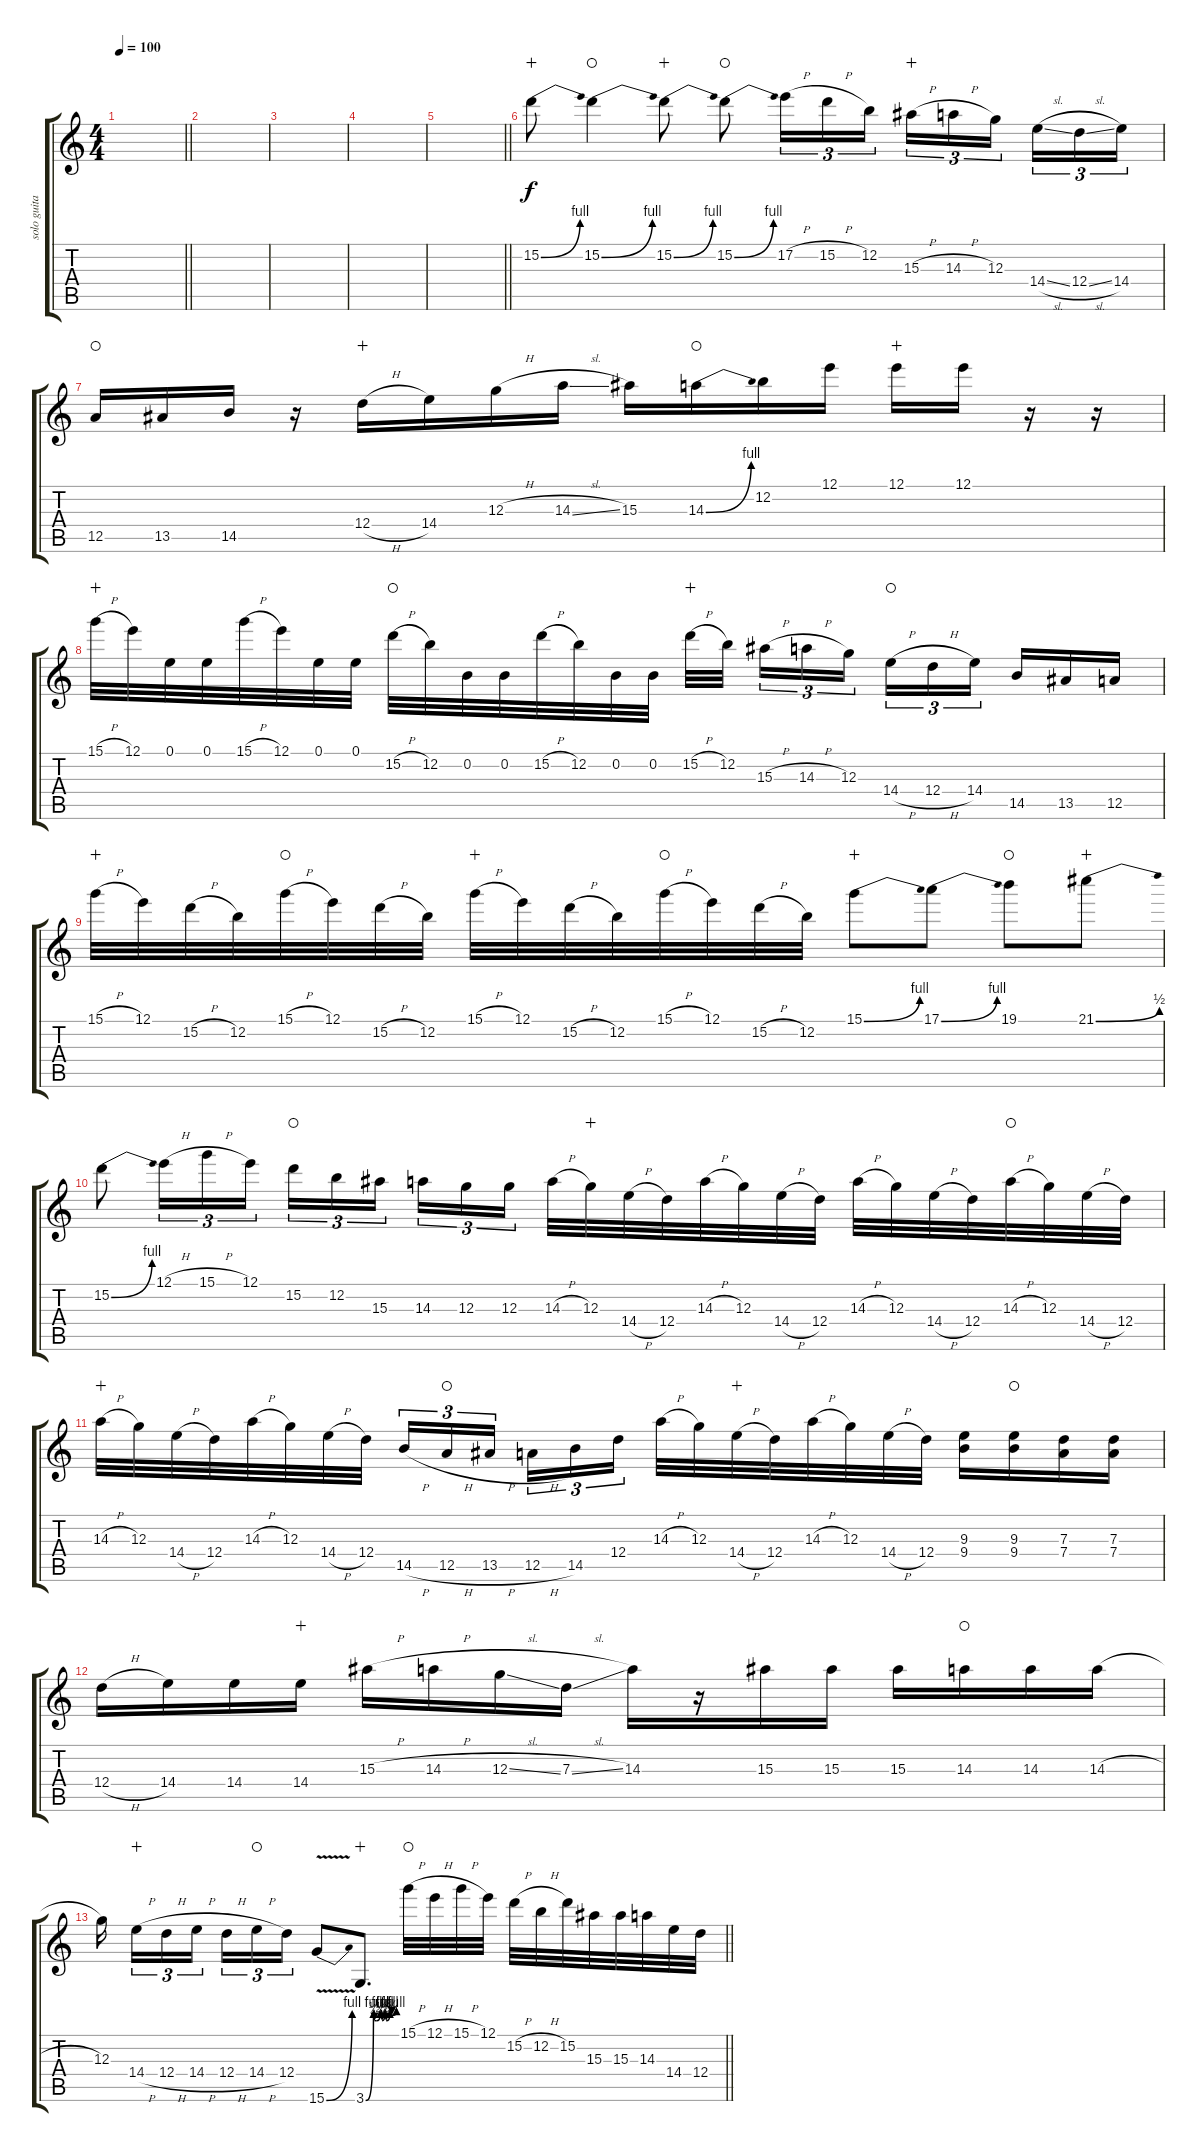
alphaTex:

\track ("solo guitar overdub" "solo guita") {instrument distortionguitar}
\staff {score tabs}
\tuning (E4 B3 G3 D3 A2 E2) {hide}
\ts (4 4)
\tempo 100
\clef g2
\barLineRight lightlight
\ks c
|
|
|
|
\barLineRight lightlight
|
15.2{be (bend 0 0 60 4)}.8{wahc} 15.2{be (bend 0 0 60 4)}.4{waho} 15.2{be (bend 0 0 60 4)}.8{wahc} 15.2{be (bend 0 0 60 4)}.8{waho} 17.2{h}.16{tu (3 2)} 15.2{h}.16{tu (3 2)} 12.2.16{tu (3 2)} 15.3{h}.16{tu (3 2) wahc} 14.3{h}.16{tu (3 2)} 12.3.16{tu (3 2) beam splitsecondary} 14.4{sl}.16{tu (3 2)} 12.4{sl}.16{tu (3 2)} 14.4.16{tu (3 2)} |
12.5.16{waho} 13.5.16 14.5.16 r.16 12.4{h}.16{wahc} 14.4.16 12.3{h}.16 14.3{sl}.16 15.3.16 14.3{be (bend 0 0 60 4)}.16{waho} 12.2.16 12.1.16 12.1.16{wahc} 12.1.16 r.16 r.16 |
15.1{h}.32{wahc} 12.1.32 0.1.32 0.1.32 15.1{h}.32 12.1.32 0.1.32 0.1.32 15.2{h}.32{waho} 12.2.32 0.2.32 0.2.32 15.2{h}.32 12.2.32 0.2.32 0.2.32 15.2{h}.32{wahc} 12.2.32{beam splitsecondary} 15.3{h}.16{tu (3 2)} 14.3{h}.16{tu (3 2)} 12.3.16{tu (3 2) beam splitsecondary} 14.4{h}.16{tu (3 2) waho} 12.4{h}.16{tu (3 2)} 14.4.16{tu (3 2) beam splitsecondary} 14.5.16 13.5.16 12.5.16 |
15.1{h}.32{wahc} 12.1.32 15.2{h}.32 12.2.32 15.1{h}.32{waho} 12.1.32 15.2{h}.32 12.2.32 15.1{h}.32{wahc} 12.1.32 15.2{h}.32 12.2.32 15.1{h}.32{waho} 12.1.32 15.2{h}.32 12.2.32 15.1{be (bend 0 0 60 4)}.8{wahc} 17.1{be (bend 0 0 60 4)}.8 19.1.8{waho} 21.1{be (bend 0 0 60 2)}.8{wahc} |
15.2{be (bend 0 0 60 4)}.8 12.1{h}.16{tu (3 2)} 15.1{h}.16{tu (3 2)} 12.1.16{tu (3 2)} 15.2.16{tu (3 2) waho} 12.2.16{tu (3 2)} 15.3.16{tu (3 2) beam splitsecondary} 14.3.16{tu (3 2)} 12.3.16{tu (3 2)} 12.3.16{tu (3 2)} 14.3{h}.32 12.3.32{wahc} 14.4{h}.32 12.4.32 14.3{h}.32 12.3.32 14.4{h}.32 12.4.32 14.3{h}.32 12.3.32 14.4{h}.32 12.4.32 14.3{h}.32{waho} 12.3.32 14.4{h}.32 12.4.32 |
14.3{h}.32{wahc} 12.3.32 14.4{h}.32 12.4.32 14.3{h}.32 12.3.32 14.4{h}.32 12.4.32 14.5{h}.16{tu (3 2)} 12.5{h}.16{tu (3 2) waho} 13.5{h}.16{tu (3 2) beam splitsecondary} 12.5{h}.16{tu (3 2)} 14.5.16{tu (3 2)} 12.4.16{tu (3 2)} 14.3{h}.32 12.3.32 14.4{h}.32{wahc} 12.4.32 14.3{h}.32 12.3.32 14.4{h}.32 12.4.32 (9.3 9.4).16 (9.3 9.4).16{waho} (7.3 7.4).16 (7.3 7.4).16 |
12.4{h}.16 14.4.16 14.4.16 14.4.16{wahc} 15.3{h}.16 14.3{h}.16 12.3{sl}.16 7.3{sl}.16 14.3.16 r.16 15.3.16 15.3.16 15.3.16 14.3.16{waho} 14.3.16 14.3{h}.16 |
\barLineRight lightlight
12.3.16{beam splitsecondary} 14.4{h}.16{tu (3 2) wahc} 12.4{h}.16{tu (3 2)} 14.4{h}.16{tu (3 2) beam splitsecondary} 12.4{h}.16{tu (3 2)} 14.4{h}.16{tu (3 2) waho} 12.4.16{tu (3 2)} 15.6{be (bend 0 0 60 4) v}.8 3.6{be (custom 0 0 15 4 17 2 21 2 28 4 32 2 37 4 40 2 47 4 51 3 60 4)}.8{d wahc} 15.1{h}.32{waho} 12.1{h}.32 15.1{h}.32 12.1.32 15.2{h}.32 12.2{h}.32 15.2.32 15.3.32 15.3.32 14.3.32 14.4.32 12.4.32
